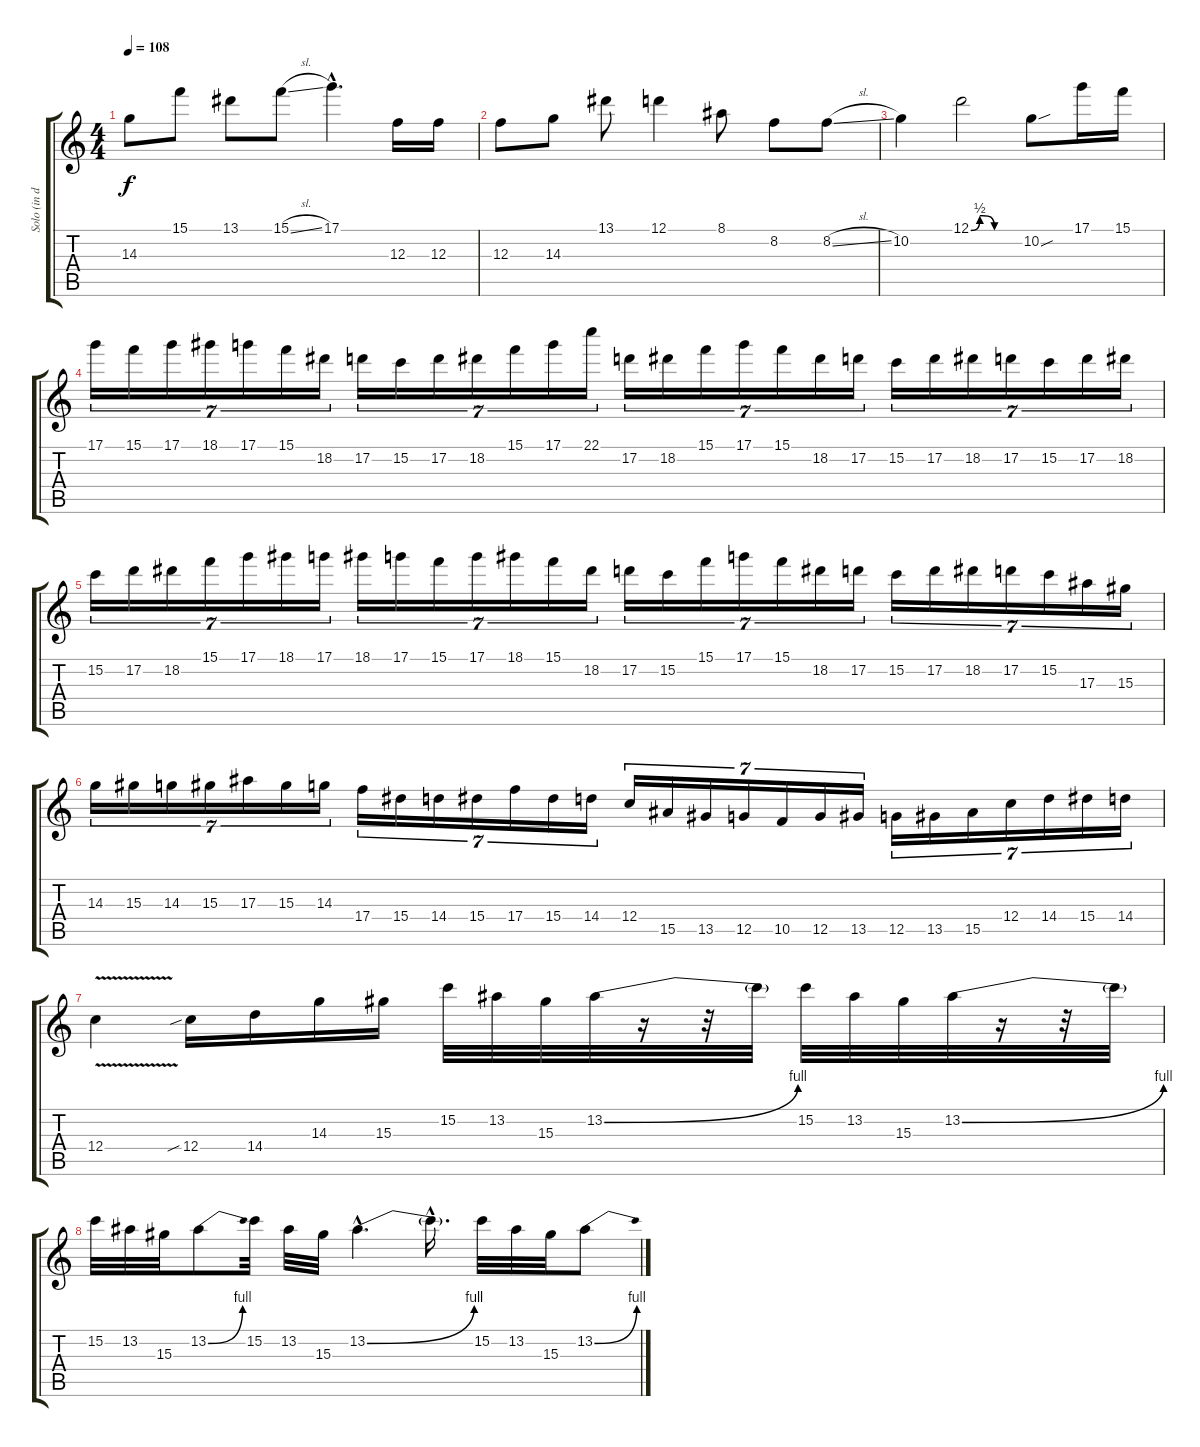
\track ("Solo (in drop C)" "Solo (in d") {instrument distortionguitar}
\staff {score tabs}
\tuning (D4 A3 F3 C3 G2 C2) {hide}
\ts (4 4)
\tempo 108
\clef g2
\ks c
14.3{t}.8{dy f} 15.1.8 13.1.8 15.1{sl}.8 17.1{hac}.4{d} 12.3.16 12.3.16 |
12.3.8 14.3.8 13.1.8 12.1.4 8.1.8 8.2.8 8.2{sl}.8 |
10.2.4 12.1{be (custom 0 0 11 2 15 2 29 0 44 0 60 0)}.2 10.2{sou}.8 17.1.16 15.1.16 |
17.1.16{tu (7 4)} 15.1.16{tu (7 4)} 17.1.16{tu (7 4)} 18.1.16{tu (7 4)} 17.1.16{tu (7 4)} 15.1.16{tu (7 4)} 18.2.16{tu (7 4)} 17.2.16{tu (7 4)} 15.2.16{tu (7 4)} 17.2.16{tu (7 4)} 18.2.16{tu (7 4)} 15.1.16{tu (7 4)} 17.1.16{tu (7 4)} 22.1.16{tu (7 4)} 17.2.16{tu (7 4)} 18.2.16{tu (7 4)} 15.1.16{tu (7 4)} 17.1.16{tu (7 4)} 15.1.16{tu (7 4)} 18.2.16{tu (7 4)} 17.2.16{tu (7 4)} 15.2.16{tu (7 4)} 17.2.16{tu (7 4)} 18.2.16{tu (7 4)} 17.2.16{tu (7 4)} 15.2.16{tu (7 4)} 17.2.16{tu (7 4)} 18.2.16{tu (7 4)} |
15.2.16{tu (7 4)} 17.2.16{tu (7 4)} 18.2.16{tu (7 4)} 15.1.16{tu (7 4)} 17.1.16{tu (7 4)} 18.1.16{tu (7 4)} 17.1.16{tu (7 4)} 18.1.16{tu (7 4)} 17.1.16{tu (7 4)} 15.1.16{tu (7 4)} 17.1.16{tu (7 4)} 18.1.16{tu (7 4)} 15.1.16{tu (7 4)} 18.2.16{tu (7 4)} 17.2.16{tu (7 4)} 15.2.16{tu (7 4)} 15.1.16{tu (7 4)} 17.1.16{tu (7 4)} 15.1.16{tu (7 4)} 18.2.16{tu (7 4)} 17.2.16{tu (7 4)} 15.2.16{tu (7 4)} 17.2.16{tu (7 4)} 18.2.16{tu (7 4)} 17.2.16{tu (7 4)} 15.2.16{tu (7 4)} 17.3.16{tu (7 4)} 15.3.16{tu (7 4)} |
14.3.16{tu (7 4)} 15.3.16{tu (7 4)} 14.3.16{tu (7 4)} 15.3.16{tu (7 4)} 17.3.16{tu (7 4)} 15.3.16{tu (7 4)} 14.3.16{tu (7 4)} 17.4.16{tu (7 4)} 15.4.16{tu (7 4)} 14.4.16{tu (7 4)} 15.4.16{tu (7 4)} 17.4.16{tu (7 4)} 15.4.16{tu (7 4)} 14.4.16{tu (7 4)} 12.4.16{tu (7 4)} 15.5.16{tu (7 4)} 13.5.16{tu (7 4)} 12.5.16{tu (7 4)} 10.5.16{tu (7 4)} 12.5.16{tu (7 4)} 13.5.16{tu (7 4)} 12.5.16{tu (7 4)} 13.5.16{tu (7 4)} 15.5.16{tu (7 4)} 12.4.16{tu (7 4)} 14.4.16{tu (7 4)} 15.4.16{tu (7 4)} 14.4.16{tu (7 4)} |
12.4{v}.4 12.4{sib}.16 14.4.16 14.3.16 15.3.16 15.2.32 13.2.32 15.3.32 13.2{be (bend 0 0 60 4)}.32 r.16 r.32 13.2{t}.32 15.2.32 13.2.32 15.3.32 13.2{be (bend 0 0 60 4)}.32 r.16 r.32 13.2{t}.32 |
15.2.32 13.2.32 15.3.32 13.2{be (bend 0 0 60 4)}.8 15.2.32 13.2.32 15.3.32 13.2{be (bend 0 0 60 4) hac}.4{d} 13.2{hac t}.16{d} 15.2.32 13.2.32 15.3.32 13.2{be (bend 0 0 60 4)}.8
